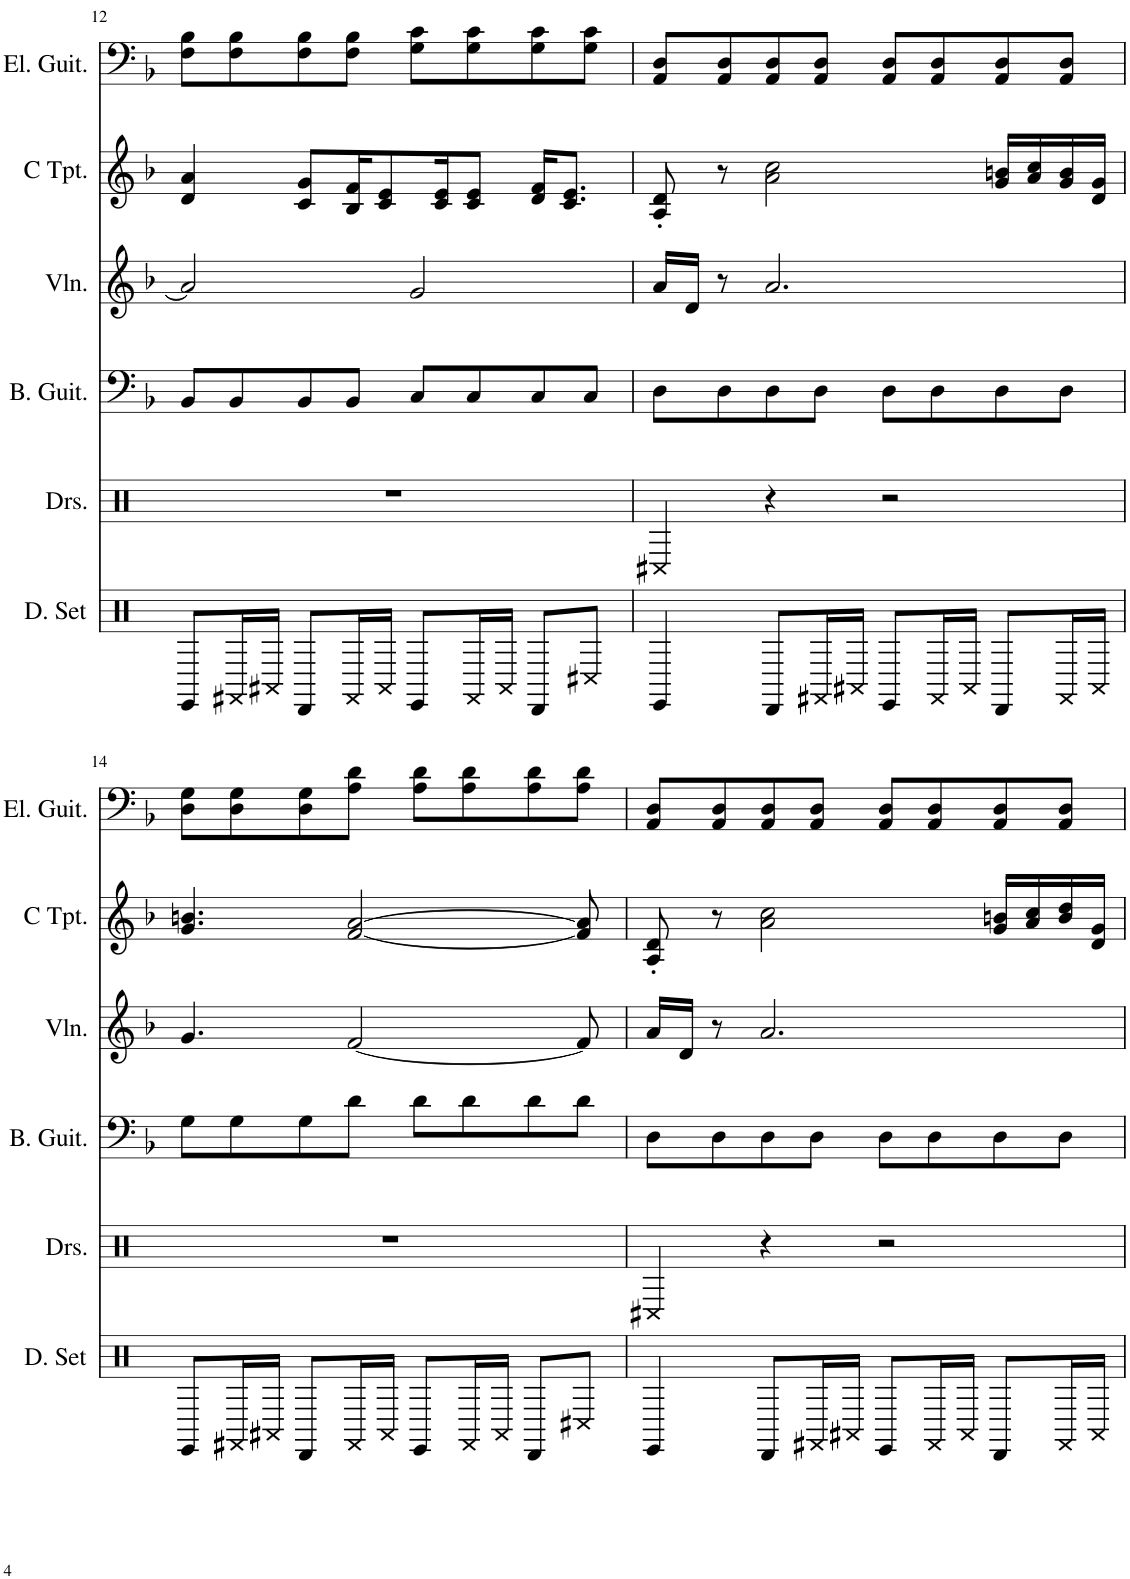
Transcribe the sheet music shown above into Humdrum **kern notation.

**kern	**kern	**kern	**kern	**kern	**kern
*part6	*part5	*part4	*part3	*part2	*part1
*staff6	*staff5	*staff4	*staff3	*staff2	*staff1
*I"ドラムセット	*I"ドラムセット	*I"ベース	*I"ヴァイオリン	*I"C トランペット	*I"エレキギター
!!LO:PB:g=z
*clefX	*clefX	*clefF4	*clefG2	*clefG2	*clefF4
*	*	*Trd7c12	*	*	*
*k[]	*k[]	*k[b-]	*k[b-]	*k[b-]	*k[b-]
*M4/4	*M4/4	*M4/4	*M4/4	*M4/4	*M4/4
=12	=12	=12	=12	=12	=12
8EE/L	1r	8BB-/L	2a/]	4d/ 4a/	8F\ 8B-\L
16FF#X/L	.	8BB-/	.	.	8F\ 8B-\
16AA#X/JJ	.	.	.	.	.
8DD/L	.	8BB-/	.	8c/ 8g/L	8F\ 8B-\
16FF/L	.	8BB-/J	.	16B-/ 16f/K	8F\ 8B-\J
16AA/JJ	.	.	.	8c/ 8e/	.
8EE/L	.	8C/L	2g/	.	8G\ 8c\L
.	.	.	.	16c/ 16e/K	.
16FF/L	.	8C/	.	8c/ 8e/J	8G\ 8c\
16AA/JJ	.	.	.	.	.
8DD/L	.	8C/	.	16d/ 16f/KL	8G\ 8c\
.	.	.	.	8.c/ 8.e/J	.
8C#X/J	.	8C/J	.	.	8G\ 8c\J
=13	=13	=13	=13	=13	=13
4EE/	4C#X/	8D\L	16a/LL	8A/' 8d/'	8AA/ 8D/L
.	.	.	16d/JJ	.	.
.	.	8D\	8r	8r	8AA/ 8D/
8DD/L	4r	8D\	2.a/	2a\ 2cc\	8AA/ 8D/
16FF#X/L	.	8D\J	.	.	8AA/ 8D/J
16AA#X/JJ	.	.	.	.	.
8EE/L	2r	8D\L	.	.	8AA/ 8D/L
16FF/L	.	8D\	.	.	8AA/ 8D/
16AA/JJ	.	.	.	.	.
8DD/L	.	8D\	.	16g/ 16bn/LL	8AA/ 8D/
.	.	.	.	16a/ 16cc/	.
16FF/L	.	8D\J	.	16g/ 16b/	8AA/ 8D/J
16AA/JJ	.	.	.	16d/ 16g/JJ	.
!!LO:LB:g=z
=14	=14	=14	=14	=14	=14
8EE/L	1r	8G\L	4.g/	4.g/ 4.bn/	8D\ 8G\L
16FF#X/L	.	8G\	.	.	8D\ 8G\
16AA#X/JJ	.	.	.	.	.
8DD/L	.	8G\	.	.	8D\ 8G\
16FF/L	.	8d\J	[2f/	[2f/ [2a/	8A\ 8d\J
16AA/JJ	.	.	.	.	.
8EE/L	.	8d\L	.	.	8A\ 8d\L
16FF/L	.	8d\	.	.	8A\ 8d\
16AA/JJ	.	.	.	.	.
8DD/L	.	8d\	.	.	8A\ 8d\
8C#X/J	.	8d\J	8f/]	8f/] 8a/]	8A\ 8d\J
=15	=15	=15	=15	=15	=15
4EE/	4C#X/	8D\L	16a/LL	8A/' 8d/'	8AA/ 8D/L
.	.	.	16d/JJ	.	.
.	.	8D\	8r	8r	8AA/ 8D/
8DD/L	4r	8D\	2.a/	2a\ 2cc\	8AA/ 8D/
16FF#X/L	.	8D\J	.	.	8AA/ 8D/J
16AA#X/JJ	.	.	.	.	.
8EE/L	2r	8D\L	.	.	8AA/ 8D/L
16FF/L	.	8D\	.	.	8AA/ 8D/
16AA/JJ	.	.	.	.	.
8DD/L	.	8D\	.	16g/ 16bn/LL	8AA/ 8D/
.	.	.	.	16a/ 16cc/	.
16FF/L	.	8D\J	.	16b/ 16dd/	8AA/ 8D/J
16AA/JJ	.	.	.	16d/ 16g/JJ	.
=	=	=	=	=	=
*-	*-	*-	*-	*-	*-
